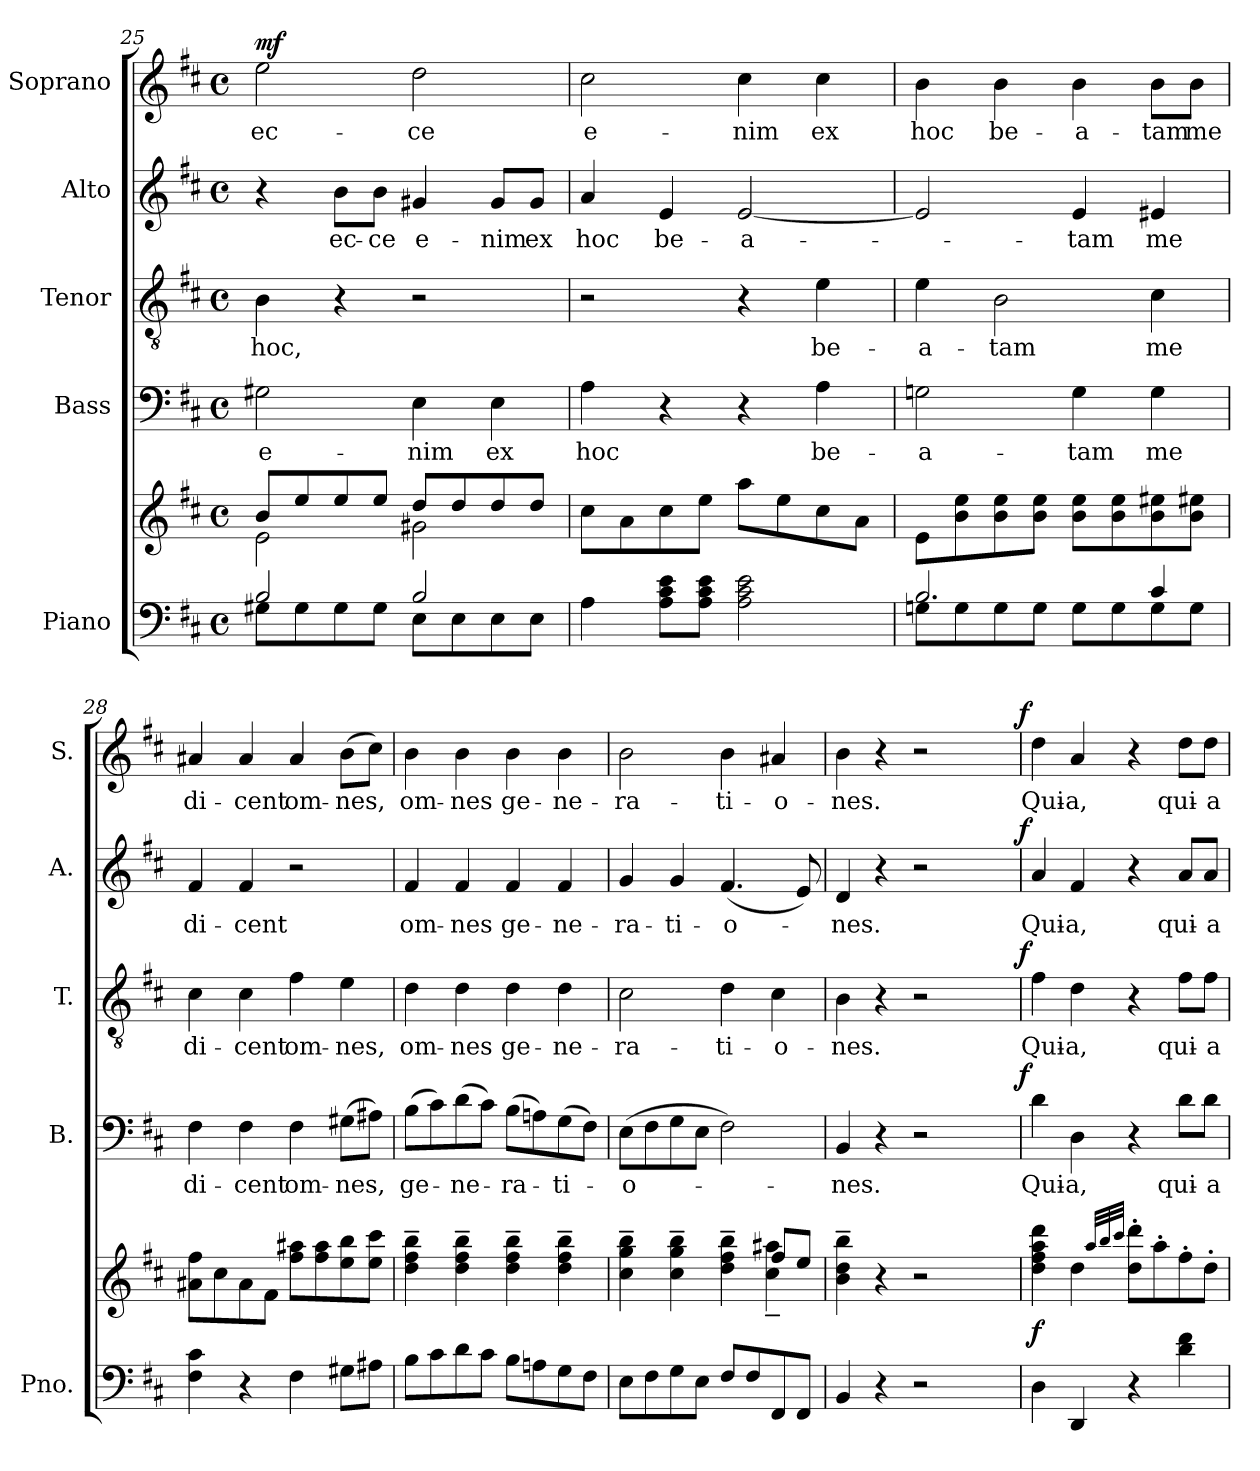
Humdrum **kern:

**kern	**kern	**dynam	**kern	**text	**dynam	**kern	**text	**dynam	**kern	**text	**dynam	**kern	**text	**dynam
*part5	*part5	*part5	*part4	*part4	*part4	*part3	*part3	*part3	*part2	*part2	*part2	*part1	*part1	*part1
*staff6	*staff5	*staff5/6	*staff4	*staff4	*staff4	*staff3	*staff3	*staff3	*staff2	*staff2	*staff2	*staff1	*staff1	*staff1
*I"Piano	*	*	*I"Bass	*	*	*I"Tenor	*	*	*I"Alto	*	*	*I"Soprano	*	*
*I'Pno.	*	*	*I'B.	*	*	*I'T.	*	*	*I'A.	*	*	*I'S.	*	*
!!LO:PB:g=z
*clefF4	*clefG2	*	*clefF4	*	*	*clefGv2	*	*	*clefG2	*	*	*clefG2	*	*
*	*	*	*	*	*	*ITrd7c12	*	*	*	*	*	*	*	*
*k[f#c#]	*k[f#c#]	*	*k[f#c#]	*	*	*k[f#c#]	*	*	*k[f#c#]	*	*	*k[f#c#]	*	*
*D:	*D:	*	*D:	*	*	*D:	*	*	*D:	*	*	*D:	*	*
*M4/4	*M4/4	*	*M4/4	*	*	*M4/4	*	*	*M4/4	*	*	*M4/4	*	*
*met(c)	*met(c)	*	*met(c)	*	*	*met(c)	*	*	*met(c)	*	*	*met(c)	*	*
=25	=25	=25	=25	=25	=25	=25	=25	=25	=25	=25	=25	=25	=25	=25
*^	*^	*	*	*	*	*	*	*	*	*	*	*	*	*
!	!	!	!	!	!	!LO:LY:b:color=#000000	!	!	!	!	!	!	!	!	!	!
!	!	!	!	!	!	!	!	!	!LO:LY:b:color=#000000	!	!	!	!	!	!	!
!	!	!	!	!	!	!	!	!	!	!	!	!	!	!	!LO:LY:b:color=#000000	!
2Bi/	8G#Xi\L	8bi/L	2ei\	.	2G#Xi\	e-	.	4BBi\	hoc,	.	4r	.	.	2eei\	ec-	mf
.	8G#i\	8eei/	.	.	.	.	.	.	.	.	.	.	.	.	.	.
!	!	!	!	!	!	!	!	!	!	!	!	!LO:LY:b:color=#000000	!	!	!	!
.	8G#i\	8eei/	.	.	.	.	.	4r	.	.	8bi\L	ec-	.	.	.	.
!	!	!	!	!	!	!	!	!	!	!	!	!LO:LY:b:color=#000000	!	!	!	!
.	8G#i\J	8eei/J	.	.	.	.	.	.	.	.	8bi\J	-ce	.	.	.	.
!	!	!	!	!	!	!LO:LY:b:color=#000000	!	!	!	!	!	!	!	!	!	!
!	!	!	!	!	!	!	!	!	!	!	!	!LO:LY:b:color=#000000	!	!	!	!
!	!	!	!	!	!	!	!	!	!	!	!	!	!	!	!LO:LY:b:color=#000000	!
2Bi/	8Ei\L	8ddi/L	2g#Xi\	.	4Ei\	-nim	.	2r	.	.	4g#Xi/	e-	.	2ddi\	-ce	.
.	8Ei\	8ddi/	.	.	.	.	.	.	.	.	.	.	.	.	.	.
!	!	!	!	!	!	!LO:LY:b:color=#000000	!	!	!	!	!	!	!	!	!	!
!	!	!	!	!	!	!	!	!	!	!	!	!LO:LY:b:color=#000000	!	!	!	!
.	8Ei\	8ddi/	.	.	4Ei\	ex	.	.	.	.	8g#i/L	-nim	.	.	.	.
!	!	!	!	!	!	!	!	!	!	!	!	!LO:LY:b:color=#000000	!	!	!	!
.	8Ei\J	8ddi/J	.	.	.	.	.	.	.	.	8g#i/J	ex	.	.	.	.
*v	*v	*	*	*	*	*	*	*	*	*	*	*	*	*	*	*
*	*v	*v	*	*	*	*	*	*	*	*	*	*	*	*	*
=26	=26	=26	=26	=26	=26	=26	=26	=26	=26	=26	=26	=26	=26	=26
*^	*	*	*	*	*	*	*	*	*	*	*	*	*	*
!	!	!	!	!	!LO:LY:b:color=#000000	!	!	!	!	!	!	!	!	!	!
*v	*v	*	*	*	*	*	*	*	*	*	*	*	*	*	*
*^	*	*	*	*	*	*	*	*	*	*	*	*	*	*
!	!	!	!	!	!	!	!	!	!	!	!LO:LY:b:color=#000000	!	!	!	!
*v	*v	*	*	*	*	*	*	*	*	*	*	*	*	*	*
*^	*	*	*	*	*	*	*	*	*	*	*	*	*	*
!	!	!	!	!	!	!	!	!	!	!	!	!	!	!LO:LY:b:color=#000000	!
*v	*v	*	*	*	*	*	*	*	*	*	*	*	*	*	*
4Ai\	8cc#i\L	.	4Ai\	hoc	.	2r	.	.	4ai/	hoc	.	2cc#i\	e-	.
.	8ai\	.	.	.	.	.	.	.	.	.	.	.	.	.
!	!	!	!	!	!	!	!	!	!	!LO:LY:b:color=#000000	!	!	!	!
8Ai\ 8c#i 8eiL	8cc#i\	.	4r	.	.	.	.	.	4ei/	be-	.	.	.	.
8Ai\ 8c#i 8eiJ	8eei\J	.	.	.	.	.	.	.	.	.	.	.	.	.
!	!	!	!	!	!	!	!	!	!	!LO:LY:b:color=#000000	!	!	!	!
!	!	!	!	!	!	!	!	!	!	!	!	!	!LO:LY:b:color=#000000	!
2Ai\ 2c#i 2ei	8aai\L	.	4r	.	.	4r	.	.	[2ei/	-a-	.	4cc#i\	-nim	.
.	8eei\	.	.	.	.	.	.	.	.	.	.	.	.	.
!	!	!	!	!LO:LY:b:color=#000000	!	!	!	!	!	!	!	!	!	!
!	!	!	!	!	!	!	!LO:LY:b:color=#000000	!	!	!	!	!	!	!
!	!	!	!	!	!	!	!	!	!	!	!	!	!LO:LY:b:color=#000000	!
.	8cc#i\	.	4Ai\	be-	.	4Ei\	be-	.	.	.	.	4cc#i\	ex	.
.	8ai\J	.	.	.	.	.	.	.	.	.	.	.	.	.
=27	=27	=27	=27	=27	=27	=27	=27	=27	=27	=27	=27	=27	=27	=27
*^	*	*	*	*	*	*	*	*	*	*	*	*	*	*
!	!	!	!	!	!LO:LY:b:color=#000000	!	!	!	!	!	!	!	!	!	!
!	!	!	!	!	!	!	!	!LO:LY:b:color=#000000	!	!	!	!	!	!	!
!	!	!	!	!	!	!	!	!	!	!	!	!	!	!LO:LY:b:color=#000000	!
2.Bi/	8Gni\L	8ei\L	.	2Gni\	-a-	.	4Ei\	-a-	.	2ei/]	.	.	4bi\	hoc	.
.	8Gi\	8bi\ 8eei	.	.	.	.	.	.	.	.	.	.	.	.	.
!	!	!	!	!	!	!	!	!LO:LY:b:color=#000000	!	!	!	!	!	!	!
!	!	!	!	!	!	!	!	!	!	!	!	!	!	!LO:LY:b:color=#000000	!
.	8Gi\	8bi\ 8eei	.	.	.	.	2BBi\	-tam	.	.	.	.	4bi\	be-	.
.	8Gi\J	8bi\ 8eeiJ	.	.	.	.	.	.	.	.	.	.	.	.	.
!	!	!	!	!	!LO:LY:b:color=#000000	!	!	!	!	!	!	!	!	!	!
!	!	!	!	!	!	!	!	!	!	!	!LO:LY:b:color=#000000	!	!	!	!
!	!	!	!	!	!	!	!	!	!	!	!	!	!	!LO:LY:b:color=#000000	!
.	8Gi\L	8bi\ 8eeiL	.	4Gi\	-tam	.	.	.	.	4ei/	-tam	.	4bi\	-a-	.
.	8Gi\	8bi\ 8eei	.	.	.	.	.	.	.	.	.	.	.	.	.
!	!	!	!	!	!LO:LY:b:color=#000000	!	!	!	!	!	!	!	!	!	!
!	!	!	!	!	!	!	!	!LO:LY:b:color=#000000	!	!	!	!	!	!	!
!	!	!	!	!	!	!	!	!	!	!	!LO:LY:b:color=#000000	!	!	!	!
!	!	!	!	!	!	!	!	!	!	!	!	!	!	!LO:LY:b:color=#000000	!
4c#i/	8Gi\	8bi\ 8ee#Xi	.	4Gi\	me	.	4C#i\	me	.	4e#Xi/	me	.	8bi\L	-tam	.
!	!	!	!	!	!	!	!	!	!	!	!	!	!	!LO:LY:b:color=#000000	!
.	8Gi\J	8bi\ 8ee#XiJ	.	.	.	.	.	.	.	.	.	.	8bi\J	me	.
*v	*v	*	*	*	*	*	*	*	*	*	*	*	*	*	*
=28	=28	=28	=28	=28	=28	=28	=28	=28	=28	=28	=28	=28	=28	=28
*^	*	*	*	*	*	*	*	*	*	*	*	*	*	*
!	!	!	!	!	!LO:LY:b:color=#000000	!	!	!	!	!	!	!	!	!	!
*v	*v	*	*	*	*	*	*	*	*	*	*	*	*	*	*
*^	*	*	*	*	*	*	*	*	*	*	*	*	*	*
!	!	!	!	!	!	!	!	!LO:LY:b:color=#000000	!	!	!	!	!	!	!
*v	*v	*	*	*	*	*	*	*	*	*	*	*	*	*	*
*^	*	*	*	*	*	*	*	*	*	*	*	*	*	*
!	!	!	!	!	!	!	!	!	!	!	!LO:LY:b:color=#000000	!	!	!	!
*v	*v	*	*	*	*	*	*	*	*	*	*	*	*	*	*
*^	*	*	*	*	*	*	*	*	*	*	*	*	*	*
!	!	!	!	!	!	!	!	!	!	!	!	!	!	!LO:LY:b:color=#000000	!
*v	*v	*	*	*	*	*	*	*	*	*	*	*	*	*	*
4F#i\ 4c#i	8a#Xi\ 8ff#iL	.	4F#i\	di-	.	4C#i\	di-	.	4f#i/	di-	.	4a#Xi/	di-	.
.	8cc#i\	.	.	.	.	.	.	.	.	.	.	.	.	.
!	!	!	!	!LO:LY:b:color=#000000	!	!	!	!	!	!	!	!	!	!
!	!	!	!	!	!	!	!LO:LY:b:color=#000000	!	!	!	!	!	!	!
!	!	!	!	!	!	!	!	!	!	!LO:LY:b:color=#000000	!	!	!	!
!	!	!	!	!	!	!	!	!	!	!	!	!	!LO:LY:b:color=#000000	!
4r	8a#i\	.	4F#i\	-cent	.	4C#i\	-cent	.	4f#i/	-cent	.	4a#i/	-cent	.
.	8f#i\J	.	.	.	.	.	.	.	.	.	.	.	.	.
!	!	!	!	!LO:LY:b:color=#000000	!	!	!	!	!	!	!	!	!	!
!	!	!	!	!	!	!	!LO:LY:b:color=#000000	!	!	!	!	!	!	!
!	!	!	!	!	!	!	!	!	!	!	!	!	!LO:LY:b:color=#000000	!
4F#i\	8ff#i\ 8aa#XiL	.	4F#i\	om-	.	4F#i\	om-	.	2r	.	.	4a#i/	om-	.
.	8ff#i\ 8aa#i	.	.	.	.	.	.	.	.	.	.	.	.	.
!	!	!	!	!LO:LY:b:color=#000000	!	!	!	!	!	!	!	!	!	!
!	!	!	!	!	!	!	!LO:LY:b:color=#000000	!	!	!	!	!	!	!
!	!	!	!	!	!	!	!	!	!	!	!	!	!LO:LY:b:color=#000000	!
8G#Xi\L	8eei\ 8bbi	.	(8G#Xi\L	-nes,	.	4Ei\	-nes,	.	.	.	.	(8bi\L	-nes,	.
8A#Xi\J	8eei\ 8ccc#iJ	.	8A#Xi\J)	.	.	.	.	.	.	.	.	8cc#i\J)	.	.
=29	=29	=29	=29	=29	=29	=29	=29	=29	=29	=29	=29	=29	=29	=29
!	!	!	!	!LO:LY:b:color=#000000	!	!	!	!	!	!	!	!	!	!
!	!	!	!	!	!	!	!LO:LY:b:color=#000000	!	!	!	!	!	!	!
!	!	!	!	!	!	!	!	!	!	!LO:LY:b:color=#000000	!	!	!	!
!	!	!	!	!	!	!	!	!	!	!	!	!	!LO:LY:b:color=#000000	!
8Bi\L	4ddi\~ 4ff#i~ 4bbi~	.	(8Bi\L	ge-	.	4Di\	om-	.	4f#i/	om-	.	4bi\	om-	.
8c#i\	.	.	8c#i\)	.	.	.	.	.	.	.	.	.	.	.
!	!	!	!	!LO:LY:b:color=#000000	!	!	!	!	!	!	!	!	!	!
!	!	!	!	!	!	!	!LO:LY:b:color=#000000	!	!	!	!	!	!	!
!	!	!	!	!	!	!	!	!	!	!LO:LY:b:color=#000000	!	!	!	!
!	!	!	!	!	!	!	!	!	!	!	!	!	!LO:LY:b:color=#000000	!
8di\	4ddi\~ 4ff#i~ 4bbi~	.	(8di\	-ne-	.	4Di\	-nes	.	4f#i/	-nes	.	4bi\	-nes	.
8c#i\J	.	.	8c#i\J)	.	.	.	.	.	.	.	.	.	.	.
!	!	!	!	!LO:LY:b:color=#000000	!	!	!	!	!	!	!	!	!	!
!	!	!	!	!	!	!	!LO:LY:b:color=#000000	!	!	!	!	!	!	!
!	!	!	!	!	!	!	!	!	!	!LO:LY:b:color=#000000	!	!	!	!
!	!	!	!	!	!	!	!	!	!	!	!	!	!LO:LY:b:color=#000000	!
8Bi\L	4ddi\~ 4ff#i~ 4bbi~	.	(8Bi\L	-ra-	.	4Di\	ge-	.	4f#i/	ge-	.	4bi\	ge-	.
8Ani\	.	.	8Ani\)	.	.	.	.	.	.	.	.	.	.	.
!	!	!	!	!LO:LY:b:color=#000000	!	!	!	!	!	!	!	!	!	!
!	!	!	!	!	!	!	!LO:LY:b:color=#000000	!	!	!	!	!	!	!
!	!	!	!	!	!	!	!	!	!	!LO:LY:b:color=#000000	!	!	!	!
!	!	!	!	!	!	!	!	!	!	!	!	!	!LO:LY:b:color=#000000	!
8Gi\	4ddi\~ 4ff#i~ 4bbi~	.	(8Gi\	-ti-	.	4Di\	-ne-	.	4f#i/	-ne-	.	4bi\	-ne-	.
8F#i\J	.	.	8F#i\J)	.	.	.	.	.	.	.	.	.	.	.
!!LO:LB:g=z
=30	=30	=30	=30	=30	=30	=30	=30	=30	=30	=30	=30	=30	=30	=30
*	*^	*	*	*	*	*	*	*	*	*	*	*	*	*
!	!	!	!	!	!LO:LY:b:color=#000000	!	!	!	!	!	!	!	!	!	!
!	!	!	!	!	!	!	!	!LO:LY:b:color=#000000	!	!	!	!	!	!	!
!	!	!	!	!	!	!	!	!	!	!	!LO:LY:b:color=#000000	!	!	!	!
!	!	!	!	!	!	!	!	!	!	!	!	!	!	!LO:LY:b:color=#000000	!
8Ei\L	4cc#i\~ 4ggi~ 4bbi~	2ryy	.	(8Ei\L	-o-	.	2C#i\	-ra-	.	4gi/	-ra-	.	2bi\	-ra-	.
8F#i\	.	.	.	8F#i\	.	.	.	.	.	.	.	.	.	.	.
!	!	!	!	!	!	!	!	!	!	!	!LO:LY:b:color=#000000	!	!	!	!
8Gi\	4cc#i\~ 4ggi~ 4bbi~	.	.	8Gi\	.	.	.	.	.	4gi/	-ti-	.	.	.	.
8Ei\J	.	.	.	8Ei\J	.	.	.	.	.	.	.	.	.	.	.
!	!	!	!	!	!	!	!	!LO:LY:b:color=#000000	!	!	!	!	!	!	!
!	!	!	!	!	!	!	!	!	!	!	!LO:LY:b:color=#000000	!	!	!	!
!	!	!	!	!	!	!	!	!	!	!	!	!	!	!LO:LY:b:color=#000000	!
8F#i/L	4ddi\~ 4ff#i~ 4bbi~	4ryy	.	2F#i\)	.	.	4Di\	-ti-	.	(4.f#i/	-o-	.	4bi\	-ti-	.
8F#i/	.	.	.	.	.	.	.	.	.	.	.	.	.	.	.
!	!	!	!	!	!	!	!	!LO:LY:b:color=#000000	!	!	!	!	!	!	!
!	!	!	!	!	!	!	!	!	!	!	!	!	!	!LO:LY:b:color=#000000	!
8FF#i/	8ff#i/L	4cc#i\~ 4aa#Xi~	.	.	.	.	4C#i\	-o-	.	.	.	.	4a#Xi/	-o-	.
8FF#i/J	8eei/J	.	.	.	.	.	.	.	.	8ei/)	.	.	.	.	.
*	*v	*v	*	*	*	*	*	*	*	*	*	*	*	*	*
=31	=31	=31	=31	=31	=31	=31	=31	=31	=31	=31	=31	=31	=31	=31
!	!	!	!	!LO:LY:b:color=#000000	!	!	!	!	!	!	!	!	!	!
!	!	!	!	!	!	!	!LO:LY:b:color=#000000	!	!	!	!	!	!	!
!	!	!	!	!	!	!	!	!	!	!LO:LY:b:color=#000000	!	!	!	!
!	!	!	!	!	!	!	!	!	!	!	!	!	!LO:LY:b:color=#000000	!
*	*	*	*^	*	*	*^	*	*	*^	*	*	*^	*	*
4BBi/	4bi\~ 4ddi~ 4bbi~	.	4BBi/	2ryy	-nes.	.	4BBi\	2ryy	-nes.	.	4di/	2ryy	-nes.	.	4bi\	2ryy	-nes.	.
4r	4r	.	4r	.	.	.	4r	.	.	.	4r	.	.	.	4r	.	.	.
2r	2r	.	2r	4ryy	.	.	2r	4ryy	.	.	2r	4ryy	.	.	2r	4ryy	.	.
.	.	.	.	8ryy	.	.	.	8ryy	.	.	.	8ryy	.	.	.	8ryy	.	.
.	.	.	.	16ryy	.	.	.	16ryy	.	.	.	16ryy	.	.	.	16ryy	.	.
.	.	.	.	32ryy	.	.	.	32ryy	.	.	.	32ryy	.	.	.	32ryy	.	.
.	.	.	.	64ryy	.	.	.	64ryy	.	.	.	64ryy	.	.	.	64ryy	.	.
.	.	.	.	128...ryy	.	.	.	128...ryy	.	.	.	128...ryy	.	.	.	128...ryy	.	.
.	.	.	.	1024ryy	.	f	.	1024ryy	.	f	.	1024ryy	.	f	.	1024ryy	.	f
*	*	*	*v	*v	*	*	*	*	*	*	*v	*v	*	*	*v	*v	*	*
*	*	*	*	*	*	*v	*v	*	*	*	*	*	*	*	*
=32	=32	=32	=32	=32	=32	=32	=32	=32	=32	=32	=32	=32	=32	=32
*	*	*	*^	*	*	*^	*	*	*^	*	*	*^	*	*
!	!	!	!	!	!LO:LY:b:color=#000000	!	!	!	!	!	!	!	!	!	!	!	!	!
*	*	*	*v	*v	*	*	*	*	*	*	*v	*v	*	*	*v	*v	*	*
*	*	*	*	*	*	*v	*v	*	*	*	*	*	*	*	*
*	*	*	*^	*	*	*^	*	*	*^	*	*	*^	*	*
!	!	!	!	!	!	!	!	!	!LO:LY:b:color=#000000	!	!	!	!	!	!	!	!	!
*	*	*	*v	*v	*	*	*	*	*	*	*v	*v	*	*	*v	*v	*	*
*	*	*	*	*	*	*v	*v	*	*	*	*	*	*	*	*
*	*	*	*^	*	*	*^	*	*	*^	*	*	*^	*	*
!	!	!	!	!	!	!	!	!	!	!	!	!	!LO:LY:b:color=#000000	!	!	!	!	!
*	*	*	*v	*v	*	*	*	*	*	*	*v	*v	*	*	*v	*v	*	*
*	*	*	*	*	*	*v	*v	*	*	*	*	*	*	*	*
*	*	*	*^	*	*	*^	*	*	*^	*	*	*^	*	*
!	!	!	!	!	!	!	!	!	!	!	!	!	!	!	!	!	!LO:LY:b:color=#000000	!
*	*	*	*v	*v	*	*	*	*	*	*	*v	*v	*	*	*v	*v	*	*
*	*	*	*	*	*	*v	*v	*	*	*	*	*	*	*	*
4Di\	4ddi\ 4ff#i 4aai 4dddi	f	4di\	Qui-	.	4F#i\	Qui-	.	4ai/	Qui-	.	4ddi\	Qui-	.
!	!	!	!	!LO:LY:b:color=#000000	!	!	!	!	!	!	!	!	!	!
!	!	!	!	!	!	!	!LO:LY:b:color=#000000	!	!	!	!	!	!	!
!	!	!	!	!	!	!	!	!	!	!LO:LY:b:color=#000000	!	!	!	!
!	!	!	!	!	!	!	!	!	!	!	!	!	!LO:LY:b:color=#000000	!
4DDi/	4ddi\	.	4Di\	-a,	.	4Di\	-a,	.	4f#i/	-a,	.	4ai/	-a,	.
.	32qaai/LLL	.	.	.	.	.	.	.	.	.	.	.	.	.
.	32qbbi/	.	.	.	.	.	.	.	.	.	.	.	.	.
.	32qccc#i/JJJ	.	.	.	.	.	.	.	.	.	.	.	.	.
4r	8ddi\' 8dddi'L	.	4r	.	.	4r	.	.	4r	.	.	4r	.	.
.	8aa'i\	.	.	.	.	.	.	.	.	.	.	.	.	.
!	!	!	!	!LO:LY:b:color=#000000	!	!	!	!	!	!	!	!	!	!
!	!	!	!	!	!	!	!LO:LY:b:color=#000000	!	!	!	!	!	!	!
!	!	!	!	!	!	!	!	!	!	!LO:LY:b:color=#000000	!	!	!	!
!	!	!	!	!	!	!	!	!	!	!	!	!	!LO:LY:b:color=#000000	!
4di\ 4f#i	8ff#'i\	.	8di\L	qui-	.	8F#i\L	qui-	.	8ai/L	qui-	.	8ddi\L	qui-	.
!	!	!	!	!LO:LY:b:color=#000000	!	!	!	!	!	!	!	!	!	!
!	!	!	!	!	!	!	!LO:LY:b:color=#000000	!	!	!	!	!	!	!
!	!	!	!	!	!	!	!	!	!	!LO:LY:b:color=#000000	!	!	!	!
!	!	!	!	!	!	!	!	!	!	!	!	!	!LO:LY:b:color=#000000	!
.	8dd'i\J	.	8di\J	-a	.	8F#i\J	-a	.	8ai/J	-a	.	8ddi\J	-a	.
=	=	=	=	=	=	=	=	=	=	=	=	=	=	=
*-	*-	*-	*-	*-	*-	*-	*-	*-	*-	*-	*-	*-	*-	*-
